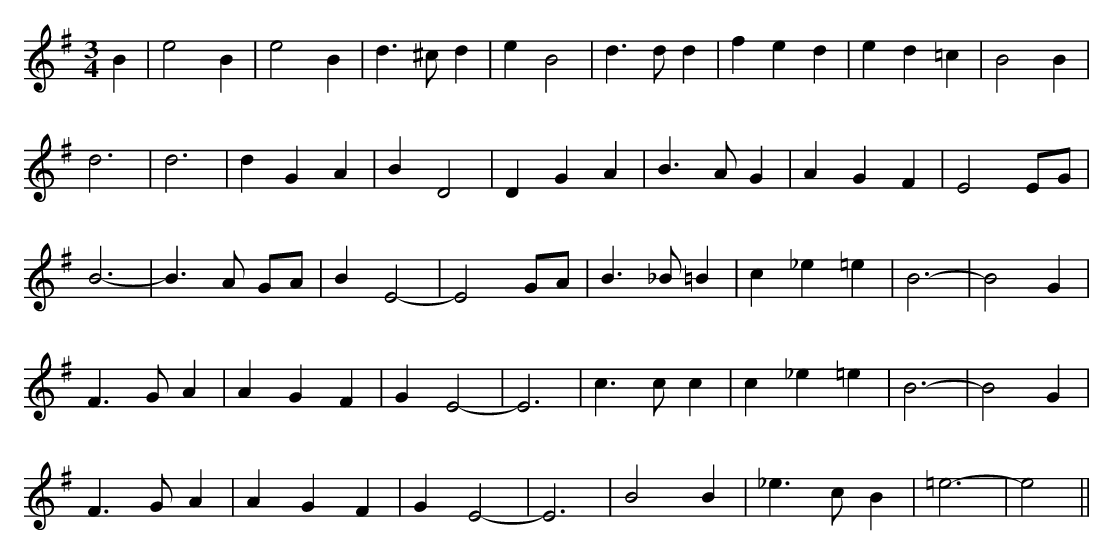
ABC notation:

X:1
M:3/4
K:G
B2|e4 B2|e4 B2|d3 ^c d2|e2 B4|d3 d d2|f2 e2 d2|e2 d2 =c2|B4 B2|
d6|d6|d2 G2 A2|B2 D4|D2 G2 A2|B3 A G2|A2 G2 F2|E4 EG|
B6-|B3 A GA|B2 E4|-E4 GA|B3 _B =B2|c2 _e2 =e2|B6-|B4 G2|
F3 G A2|A2 G2 F2|G2 E4-|E6|c3 c c2|c2 _e2 =e2|B6-|B4 G2|
F3 G A2|A2 G2 F2|G2 E4-|E6|B4 B2|_e3 c B2|=e6-|e4||
